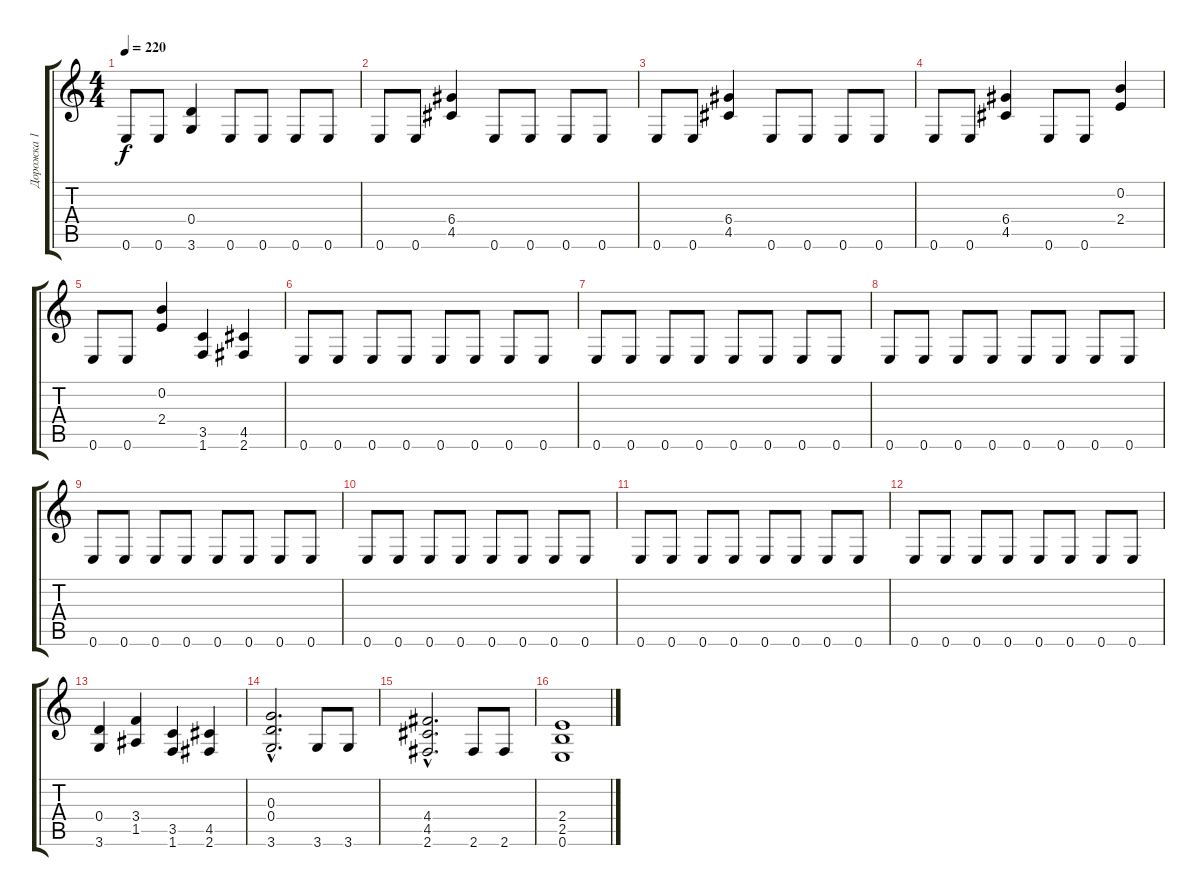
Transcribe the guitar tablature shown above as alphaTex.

\track ("Дорожка 1" "Дорожка 1") {instrument distortionguitar}
\staff {score tabs}
\tuning (E4 B3 G3 D3 A2 E2) {hide}
\ts (4 4)
\tempo 220
\clef g2
\ks c
0.6.8{dy f} 0.6.8 (0.4 3.6).4 0.6.8 0.6.8 0.6.8 0.6.8 |
0.6.8 0.6.8 (6.4 4.5).4 0.6.8 0.6.8 0.6.8 0.6.8 |
0.6.8 0.6.8 (6.4 4.5).4 0.6.8 0.6.8 0.6.8 0.6.8 |
0.6.8 0.6.8 (6.4 4.5).4 0.6.8 0.6.8 (0.2 2.4).4 |
0.6.8 0.6.8 (0.2 2.4).4 (3.5 1.6).4 (4.5 2.6).4 |
0.6.8 0.6.8 0.6.8 0.6.8 0.6.8 0.6.8 0.6.8 0.6.8 |
0.6.8 0.6.8 0.6.8 0.6.8 0.6.8 0.6.8 0.6.8 0.6.8 |
0.6.8 0.6.8 0.6.8 0.6.8 0.6.8 0.6.8 0.6.8 0.6.8 |
0.6.8 0.6.8 0.6.8 0.6.8 0.6.8 0.6.8 0.6.8 0.6.8 |
0.6.8 0.6.8 0.6.8 0.6.8 0.6.8 0.6.8 0.6.8 0.6.8 |
0.6.8 0.6.8 0.6.8 0.6.8 0.6.8 0.6.8 0.6.8 0.6.8 |
0.6.8 0.6.8 0.6.8 0.6.8 0.6.8 0.6.8 0.6.8 0.6.8 |
(0.4 3.6).4 (3.4 1.5).4 (3.5 1.6).4 (4.5 2.6).4 |
(0.3{hac} 0.4{hac} 3.6{hac}).2{d} 3.6.8 3.6.8 |
(4.4{hac} 4.5{hac} 2.6{hac}).2{d} 2.6.8 2.6.8 |
(2.4 2.5 0.6).1
